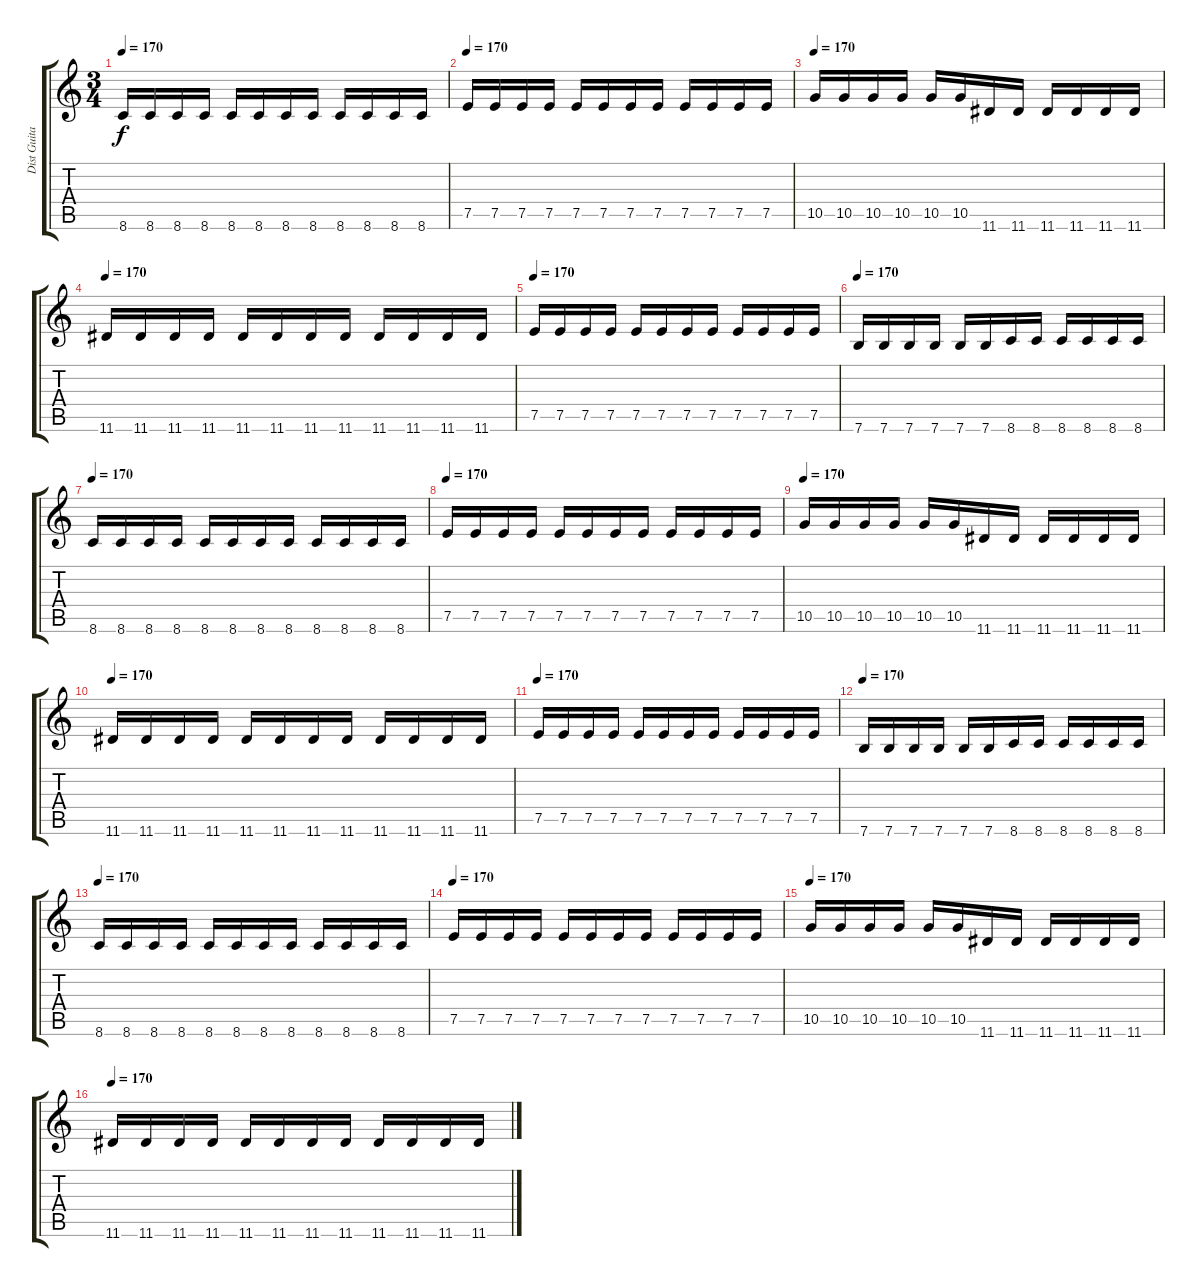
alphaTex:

\track ("Dist Guitar I" "Dist Guita") {instrument distortionguitar}
\staff {score tabs}
\tuning (E4 B3 G3 D3 A2 E2) {hide}
\ts (3 4)
\tempo 170
\clef g2
\ks c
8.6.16{dy f} 8.6.16 8.6.16 8.6.16 8.6.16 8.6.16 8.6.16 8.6.16 8.6.16 8.6.16 8.6.16 8.6.16 |
\tempo 170
7.5.16 7.5.16 7.5.16 7.5.16 7.5.16 7.5.16 7.5.16 7.5.16 7.5.16 7.5.16 7.5.16 7.5.16 |
\tempo 170
10.5.16 10.5.16 10.5.16 10.5.16 10.5.16 10.5.16 11.6.16 11.6.16 11.6.16 11.6.16 11.6.16 11.6.16 |
\tempo 170
11.6.16 11.6.16 11.6.16 11.6.16 11.6.16 11.6.16 11.6.16 11.6.16 11.6.16 11.6.16 11.6.16 11.6.16 |
\tempo 170
7.5.16 7.5.16 7.5.16 7.5.16 7.5.16 7.5.16 7.5.16 7.5.16 7.5.16 7.5.16 7.5.16 7.5.16 |
\tempo 170
7.6.16 7.6.16 7.6.16 7.6.16 7.6.16 7.6.16 8.6.16 8.6.16 8.6.16 8.6.16 8.6.16 8.6.16 |
\tempo 170
8.6.16 8.6.16 8.6.16 8.6.16 8.6.16 8.6.16 8.6.16 8.6.16 8.6.16 8.6.16 8.6.16 8.6.16 |
\tempo 170
7.5.16 7.5.16 7.5.16 7.5.16 7.5.16 7.5.16 7.5.16 7.5.16 7.5.16 7.5.16 7.5.16 7.5.16 |
\tempo 170
10.5.16 10.5.16 10.5.16 10.5.16 10.5.16 10.5.16 11.6.16 11.6.16 11.6.16 11.6.16 11.6.16 11.6.16 |
\tempo 170
11.6.16 11.6.16 11.6.16 11.6.16 11.6.16 11.6.16 11.6.16 11.6.16 11.6.16 11.6.16 11.6.16 11.6.16 |
\tempo 170
7.5.16 7.5.16 7.5.16 7.5.16 7.5.16 7.5.16 7.5.16 7.5.16 7.5.16 7.5.16 7.5.16 7.5.16 |
\tempo 170
7.6.16 7.6.16 7.6.16 7.6.16 7.6.16 7.6.16 8.6.16 8.6.16 8.6.16 8.6.16 8.6.16 8.6.16 |
\tempo 170
8.6.16 8.6.16 8.6.16 8.6.16 8.6.16 8.6.16 8.6.16 8.6.16 8.6.16 8.6.16 8.6.16 8.6.16 |
\tempo 170
7.5.16 7.5.16 7.5.16 7.5.16 7.5.16 7.5.16 7.5.16 7.5.16 7.5.16 7.5.16 7.5.16 7.5.16 |
\tempo 170
10.5.16 10.5.16 10.5.16 10.5.16 10.5.16 10.5.16 11.6.16 11.6.16 11.6.16 11.6.16 11.6.16 11.6.16 |
\tempo 170
11.6.16 11.6.16 11.6.16 11.6.16 11.6.16 11.6.16 11.6.16 11.6.16 11.6.16 11.6.16 11.6.16 11.6.16
